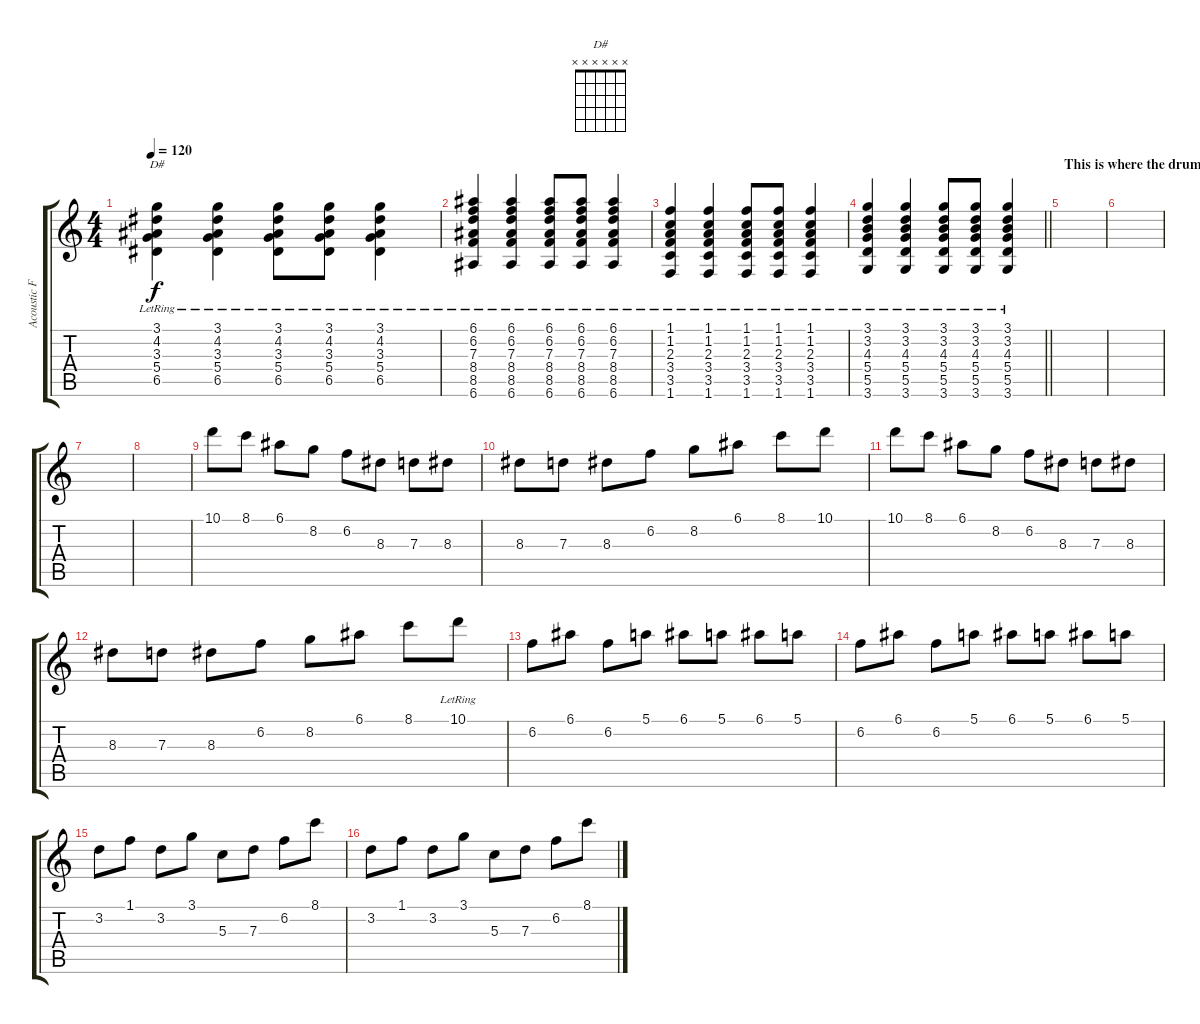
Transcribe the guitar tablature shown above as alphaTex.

\track ("Acoustic Fills" "Acoustic F") {solo instrument electricguitarjazz}
\staff {score tabs}
\tuning (E4 B3 G3 D3 A2 E2) {hide}
\chord ("D#" x x x x x x)
\ts (4 4)
\tempo 120
\clef g2
\ks c
(3.1{lr} 4.2{lr} 3.3{lr} 5.4{lr} 6.5{lr}).4{ch "D#" dy f} (3.1{lr} 4.2{lr} 3.3{lr} 5.4{lr} 6.5{lr}).4 (3.1{lr} 4.2{lr} 3.3{lr} 5.4{lr} 6.5{lr}).8 (3.1{lr} 4.2{lr} 3.3{lr} 5.4{lr} 6.5{lr}).8 (3.1{lr} 4.2{lr} 3.3{lr} 5.4{lr} 6.5{lr}).4 |
(6.1{lr} 6.2{lr} 7.3{lr} 8.4{lr} 8.5{lr} 6.6{lr}).4 (6.1{lr} 6.2{lr} 7.3{lr} 8.4{lr} 8.5{lr} 6.6{lr}).4 (6.1{lr} 6.2{lr} 7.3{lr} 8.4{lr} 8.5{lr} 6.6{lr}).8 (6.1{lr} 6.2{lr} 7.3{lr} 8.4{lr} 8.5{lr} 6.6{lr}).8 (6.1{lr} 6.2{lr} 7.3{lr} 8.4{lr} 8.5{lr} 6.6{lr}).4 |
(1.1{lr} 1.2{lr} 2.3{lr} 3.4{lr} 3.5{lr} 1.6{lr}).4 (1.1{lr} 1.2{lr} 2.3{lr} 3.4{lr} 3.5{lr} 1.6{lr}).4 (1.1{lr} 1.2{lr} 2.3{lr} 3.4{lr} 3.5{lr} 1.6{lr}).8 (1.1{lr} 1.2{lr} 2.3{lr} 3.4{lr} 3.5{lr} 1.6{lr}).8 (1.1{lr} 1.2{lr} 2.3{lr} 3.4{lr} 3.5{lr} 1.6{lr}).4 |
\barLineRight lightlight
(3.1{lr} 3.2{lr} 4.3{lr} 5.4{lr} 5.5{lr} 3.6{lr}).4 (3.1{lr} 3.2{lr} 4.3{lr} 5.4{lr} 5.5{lr} 3.6{lr}).4 (3.1{lr} 3.2{lr} 4.3{lr} 5.4{lr} 5.5{lr} 3.6{lr}).8 (3.1{lr} 3.2{lr} 4.3{lr} 5.4{lr} 5.5{lr} 3.6{lr}).8 (3.1{lr} 3.2{lr} 4.3{lr} 5.4{lr} 5.5{lr} 3.6{lr}).4 |
\section ("" "This is where the drums come in!!!!")
|
|
|
|
10.1.8 8.1.8 6.1.8 8.2.8 6.2.8 8.3.8 7.3.8 8.3.8 |
8.3.8 7.3.8 8.3.8 6.2.8 8.2.8 6.1.8 8.1.8 10.1.8 |
10.1.8 8.1.8 6.1.8 8.2.8 6.2.8 8.3.8 7.3.8 8.3.8 |
8.3.8 7.3.8 8.3.8 6.2.8 8.2.8 6.1.8 8.1.8 10.1{lr}.8 |
6.2.8 6.1.8 6.2.8 5.1.8 6.1.8 5.1.8 6.1.8 5.1.8 |
6.2.8 6.1.8 6.2.8 5.1.8 6.1.8 5.1.8 6.1.8 5.1.8 |
3.2.8 1.1.8 3.2.8 3.1.8 5.3.8 7.3.8 6.2.8 8.1.8 |
3.2.8 1.1.8 3.2.8 3.1.8 5.3.8 7.3.8 6.2.8 8.1.8
